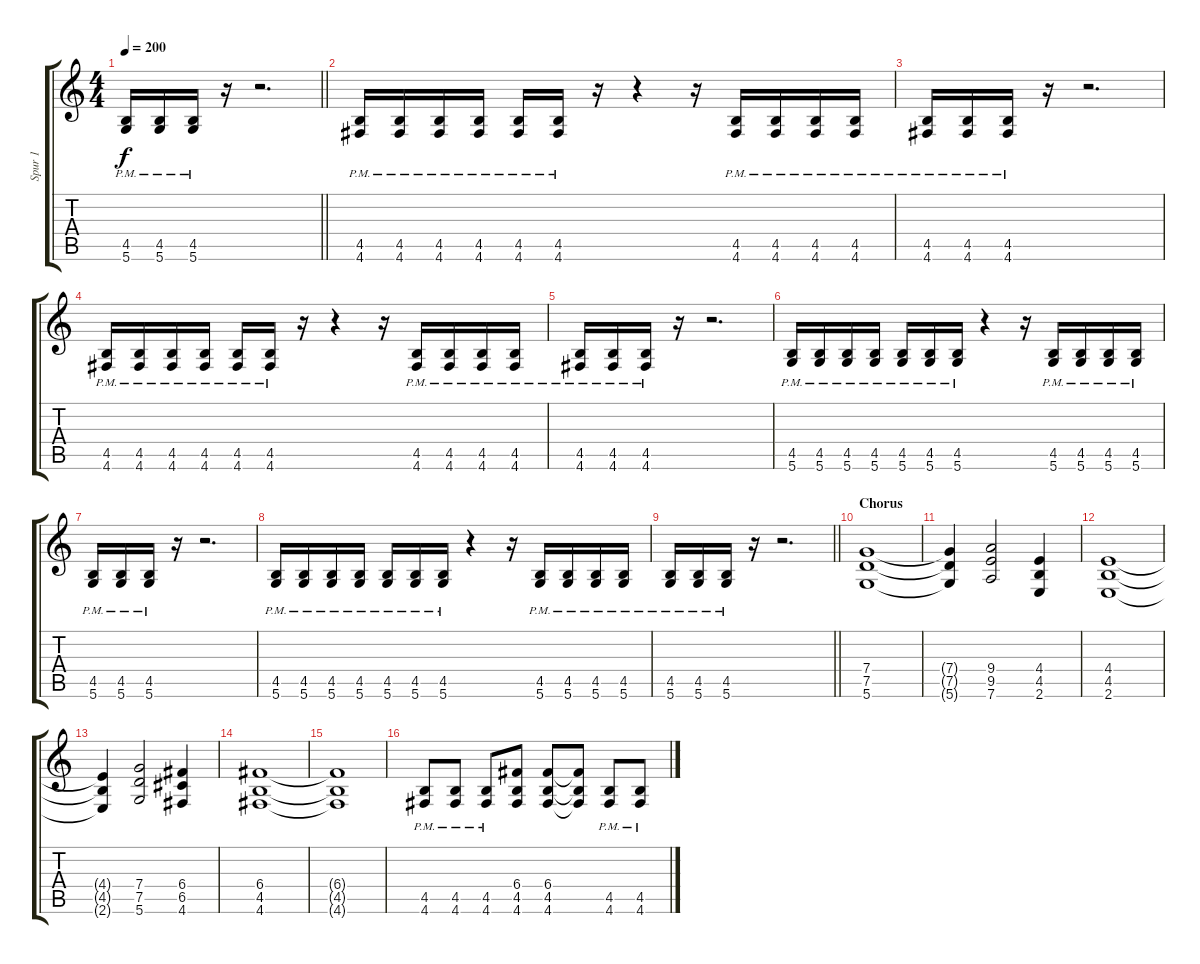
\track ("Spur 1" "Spur 1") {instrument distortionguitar}
\staff {score tabs}
\tuning (D4 A3 F3 C3 G2 D2) {hide}
\ts (4 4)
\tempo 200
\clef g2
\barLineRight lightlight
\ks c
(4.5{pm} 5.6{pm}).16{dy f} (4.5{pm} 5.6{pm}).16 (4.5{pm} 5.6{pm}).16 r.16 r.2{d} |
(4.5{pm} 4.6{pm}).16 (4.5{pm} 4.6{pm}).16 (4.5{pm} 4.6{pm}).16 (4.5{pm} 4.6{pm}).16 (4.5{pm} 4.6{pm}).16 (4.5{pm} 4.6{pm}).16 r.16 r.4 r.16 (4.5{pm} 4.6{pm}).16 (4.5{pm} 4.6{pm}).16 (4.5{pm} 4.6{pm}).16 (4.5{pm} 4.6{pm}).16 |
(4.5{pm} 4.6{pm}).16 (4.5{pm} 4.6{pm}).16 (4.5{pm} 4.6{pm}).16 r.16 r.2{d} |
(4.5{pm} 4.6{pm}).16 (4.5{pm} 4.6{pm}).16 (4.5{pm} 4.6{pm}).16 (4.5{pm} 4.6{pm}).16 (4.5{pm} 4.6{pm}).16 (4.5{pm} 4.6{pm}).16 r.16 r.4 r.16 (4.5{pm} 4.6{pm}).16 (4.5{pm} 4.6{pm}).16 (4.5{pm} 4.6{pm}).16 (4.5{pm} 4.6{pm}).16 |
(4.5{pm} 4.6{pm}).16 (4.5{pm} 4.6{pm}).16 (4.5{pm} 4.6{pm}).16 r.16 r.2{d} |
(4.5{pm} 5.6{pm}).16 (4.5{pm} 5.6{pm}).16 (4.5{pm} 5.6{pm}).16 (4.5{pm} 5.6{pm}).16 (4.5{pm} 5.6{pm}).16 (4.5{pm} 5.6{pm}).16 (4.5{pm} 5.6{pm}).16 r.4 r.16 (4.5{pm} 5.6{pm}).16 (4.5{pm} 5.6{pm}).16 (4.5{pm} 5.6{pm}).16 (4.5{pm} 5.6{pm}).16 |
(4.5{pm} 5.6{pm}).16 (4.5{pm} 5.6{pm}).16 (4.5{pm} 5.6{pm}).16 r.16 r.2{d} |
(4.5{pm} 5.6{pm}).16 (4.5{pm} 5.6{pm}).16 (4.5{pm} 5.6{pm}).16 (4.5{pm} 5.6{pm}).16 (4.5{pm} 5.6{pm}).16 (4.5{pm} 5.6{pm}).16 (4.5{pm} 5.6{pm}).16 r.4 r.16 (4.5{pm} 5.6{pm}).16 (4.5{pm} 5.6{pm}).16 (4.5{pm} 5.6{pm}).16 (4.5{pm} 5.6{pm}).16 |
\barLineRight lightlight
(4.5{pm} 5.6{pm}).16 (4.5{pm} 5.6{pm}).16 (4.5{pm} 5.6{pm}).16 r.16 r.2{d} |
\section ("" "Chorus")
(7.4 7.5 5.6).1 |
(7.4{t} 7.5{t} 5.6{t}).4 (9.4 9.5 7.6).2 (4.4 4.5 2.6).4 |
(4.4 4.5 2.6).1 |
(4.4{t} 4.5{t} 2.6{t}).4 (7.4 7.5 5.6).2 (6.4 6.5 4.6).4 |
(6.4 4.5 4.6).1 |
(6.4{t} 4.5{t} 4.6{t}).1 |
(4.5{pm} 4.6{pm}).8 (4.5{pm} 4.6{pm}).8 (4.5{pm} 4.6{pm}).8 (6.4 4.5 4.6).8 (6.4 4.5 4.6).8 (6.4{t} 4.5{t} 4.6{t}).8 (4.5{pm} 4.6{pm}).8 (4.5{pm} 4.6{pm}).8
